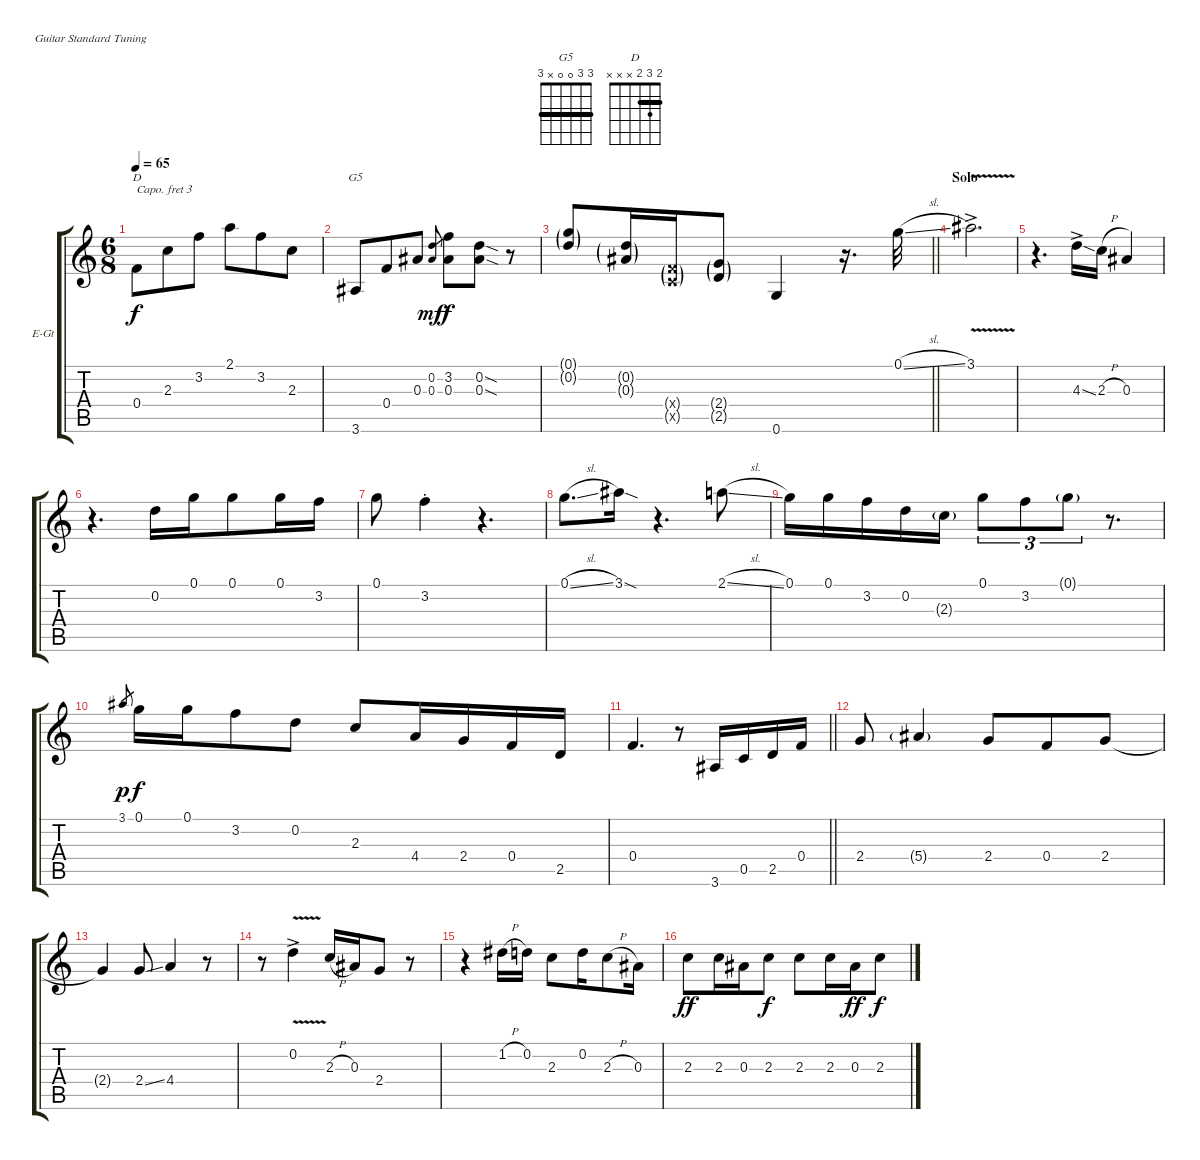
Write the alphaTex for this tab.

\bracketExtendMode groupsimilarinstruments
\firstSystemTrackNameOrientation horizontal
\otherSystemsTrackNameOrientation horizontal
\track ("Clean Guitar" "E-Gt") {instrument electricguitarjazz}
\staff {score tabs}
\capo 3
\tuning (E4 B3 G3 D3 A2 E2)
\chord ("G5" 3 3 0 0 x 3) {showfingering false barre 3}
\chord ("D" 2 3 2 x x x) {showfingering false barre 2}
\ts (6 8)
\tempo 65
\clef g2
\ks c
0.4.8{ch "D" dy f} 2.3.8 3.2.8 2.1.8 3.2.8 2.3.8 |
3.6.8{ch "G5"} 0.4.8 0.3.8 (0.2 0.3).8{gr dy mf} (3.2 0.3).8{dy f} (0.2{sod} 0.3{sod}).8 r.8 |
\barLineRight lightlight
(0.1{g} 0.2{g}).8 (0.2{g} 0.3{g}).16 (0.4{g x} 0.5{g x}).16 (2.4{g} 2.5{g}).8 0.6.4 r.16{d} 0.1{sl}.32 |
\section ("" "Solo")
3.1{v ac}.2{d} |
r.4{d} 4.3{ss ac}.16 2.3{h}.16 0.3.4 |
r.4{d} 0.2.16 0.1.16 0.1.8 0.1.16 3.2.16 |
0.1.8 3.2{st}.4 r.4{d} |
0.1{sl}.8{d} 3.1{sod}.16 r.4{d} 2.1{sl}.8 |
0.1.16 0.1.16 3.2.16 0.2.16 2.3{g}.16 0.1.8{tu (3 2)} 3.2.8{tu (3 2)} 0.1{g}.8{tu (3 2)} r.8{d} |
3.1.8{gr dy p} 0.1.16{dy f} 0.1.16 3.2.8 0.2.8 2.3.8 4.4.16 2.4.16 0.4.16 2.5.16 |
\barLineRight lightlight
0.4.4{d} r.8 3.6.16 0.5.16 2.5.16 0.4.16 |
\section ("" "")
2.4.8 5.4{g}.4 2.4.8 0.4.8 2.4.8 |
2.4{t}.4 2.4{ss}.8 4.4.4 r.8 |
r.8 0.2{v ac}.4 2.3{h}.16 0.3.16 2.4.8 r.8 |
r.4 1.2{h}.16 0.2.16 2.3.8 0.2.16 2.3{h}.8 0.3.16 |
2.3.8{dy ff} 2.3.16 0.3.16 2.3.8{dy f} 2.3.8 2.3.16 0.3.16{dy ff} 2.3.8{dy f}
